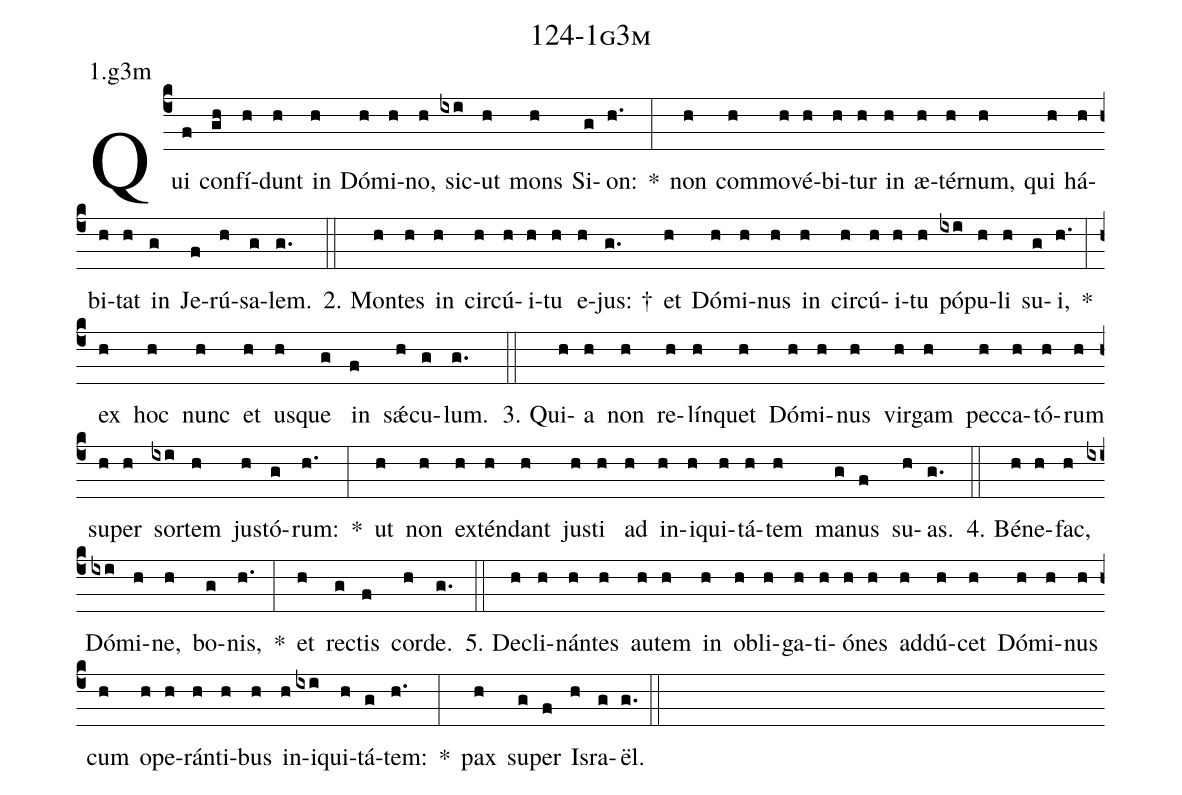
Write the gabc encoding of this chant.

name: 124-1g3m;
annotation: 1.g3m;
%%
(c4)Qui(f) con(gh)fí(h)dunt(h) in(h) Dó(h)mi(h)no,(h) sic(ixi)ut(h) mons(h) Si(g)on:(h.) *(:) non(h) com(h)mo(h)vé(h)bi(h)tur(h) in(h) æ(h)tér(h)num,(h) qui(h) há(h)bi(h)tat(h) in(g) Je(f)rú(h)sa(g)lem.(g.) (::)
2. Mon(h)tes(h) in(h) cir(h)cú(h)i(h)tu(h) e(h)jus: †(g.) et(h) Dó(h)mi(h)nus(h) in(h) cir(h)cú(h)i(h)tu(h) pó(ixi)pu(h)li(h) su(g)i,(h.) *(:) ex(h) hoc(h) nunc(h) et(h) us(h)que(g) in(f) sǽ(h)cu(g)lum.(g.) (::)
3. Qui(h)a(h) non(h) re(h)lín(h)quet(h) Dó(h)mi(h)nus(h) vir(h)gam(h) pec(h)ca(h)tó(h)rum(h) su(h)per(h) sor(ixi)tem(h) jus(h)tó(g)rum:(h.) *(:) ut(h) non(h) ex(h)tén(h)dant(h) jus(h)ti(h) ad(h) in(h)i(h)qui(h)tá(h)tem(h) ma(g)nus(f) su(h)as.(g.) (::)
4. Bé(h)ne(h)fac,(h) Dó(ixi)mi(h)ne,(h) bo(g)nis,(h.) *(:) et(h) rec(g)tis(f) cor(h)de.(g.) (::)
5. De(h)cli(h)nán(h)tes(h) au(h)tem(h) in(h) ob(h)li(h)ga(h)ti(h)ó(h)nes(h) ad(h)dú(h)cet(h) Dó(h)mi(h)nus(h) cum(h) o(h)pe(h)rán(h)ti(h)bus(h) in(h)i(ixi)qui(h)tá(g)tem:(h.) *(:) pax(h) su(g)per(f) Is(h)ra(g)ël.(g.) (::)
